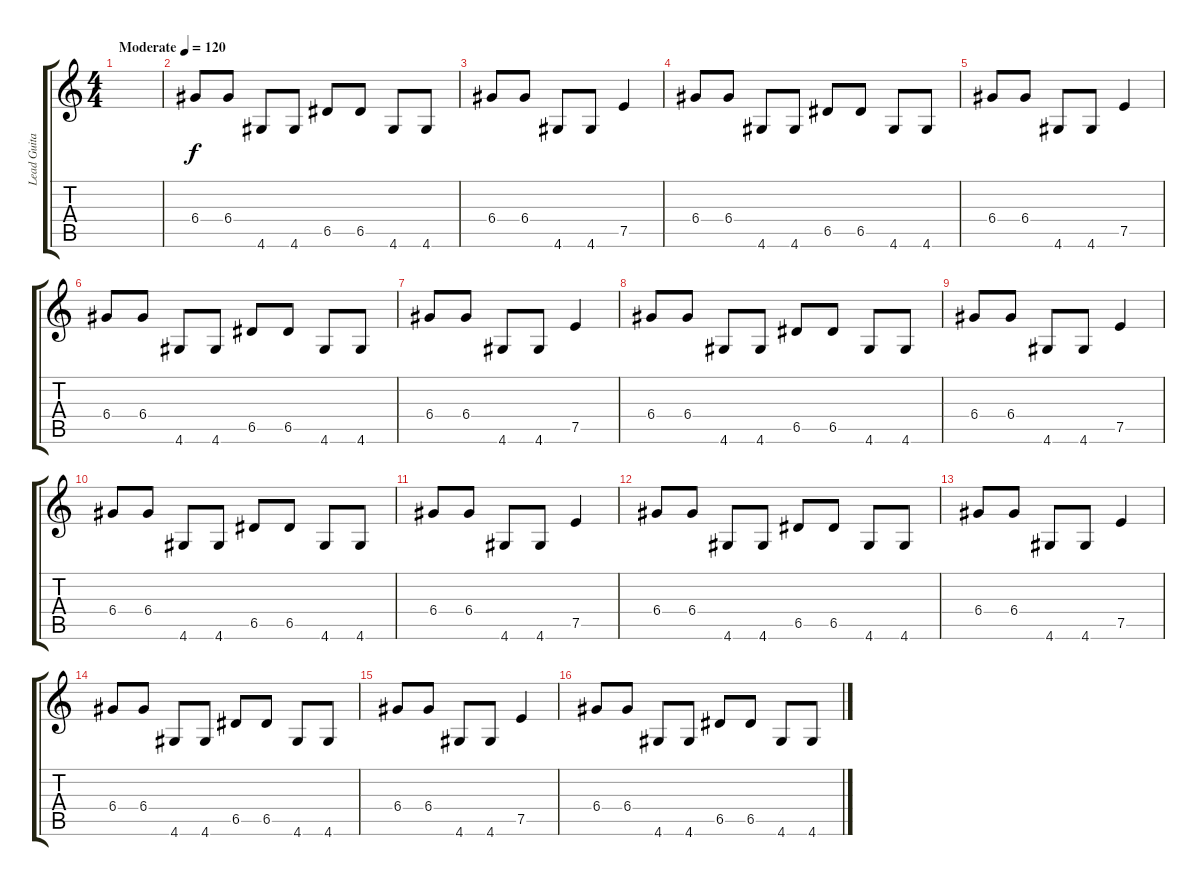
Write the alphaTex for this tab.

\track ("Lead Guitar" "Lead Guita") {instrument overdrivenguitar}
\staff {score tabs}
\tuning (E4 B3 G3 D3 A2 E2) {hide}
\ts (4 4)
\tempo (120 "Moderate")
\clef g2
\ks c
|
6.4.8 6.4.8 4.6.8 4.6.8 6.5.8 6.5.8 4.6.8 4.6.8 |
6.4.8 6.4.8 4.6.8 4.6.8 7.5.4 |
6.4.8 6.4.8 4.6.8 4.6.8 6.5.8 6.5.8 4.6.8 4.6.8 |
6.4.8 6.4.8 4.6.8 4.6.8 7.5.4 |
6.4.8 6.4.8 4.6.8 4.6.8 6.5.8 6.5.8 4.6.8 4.6.8 |
6.4.8 6.4.8 4.6.8 4.6.8 7.5.4 |
6.4.8 6.4.8 4.6.8 4.6.8 6.5.8 6.5.8 4.6.8 4.6.8 |
6.4.8 6.4.8 4.6.8 4.6.8 7.5.4 |
6.4.8 6.4.8 4.6.8 4.6.8 6.5.8 6.5.8 4.6.8 4.6.8 |
6.4.8 6.4.8 4.6.8 4.6.8 7.5.4 |
6.4.8 6.4.8 4.6.8 4.6.8 6.5.8 6.5.8 4.6.8 4.6.8 |
6.4.8 6.4.8 4.6.8 4.6.8 7.5.4 |
6.4.8 6.4.8 4.6.8 4.6.8 6.5.8 6.5.8 4.6.8 4.6.8 |
6.4.8 6.4.8 4.6.8 4.6.8 7.5.4 |
6.4.8 6.4.8 4.6.8 4.6.8 6.5.8 6.5.8 4.6.8 4.6.8
